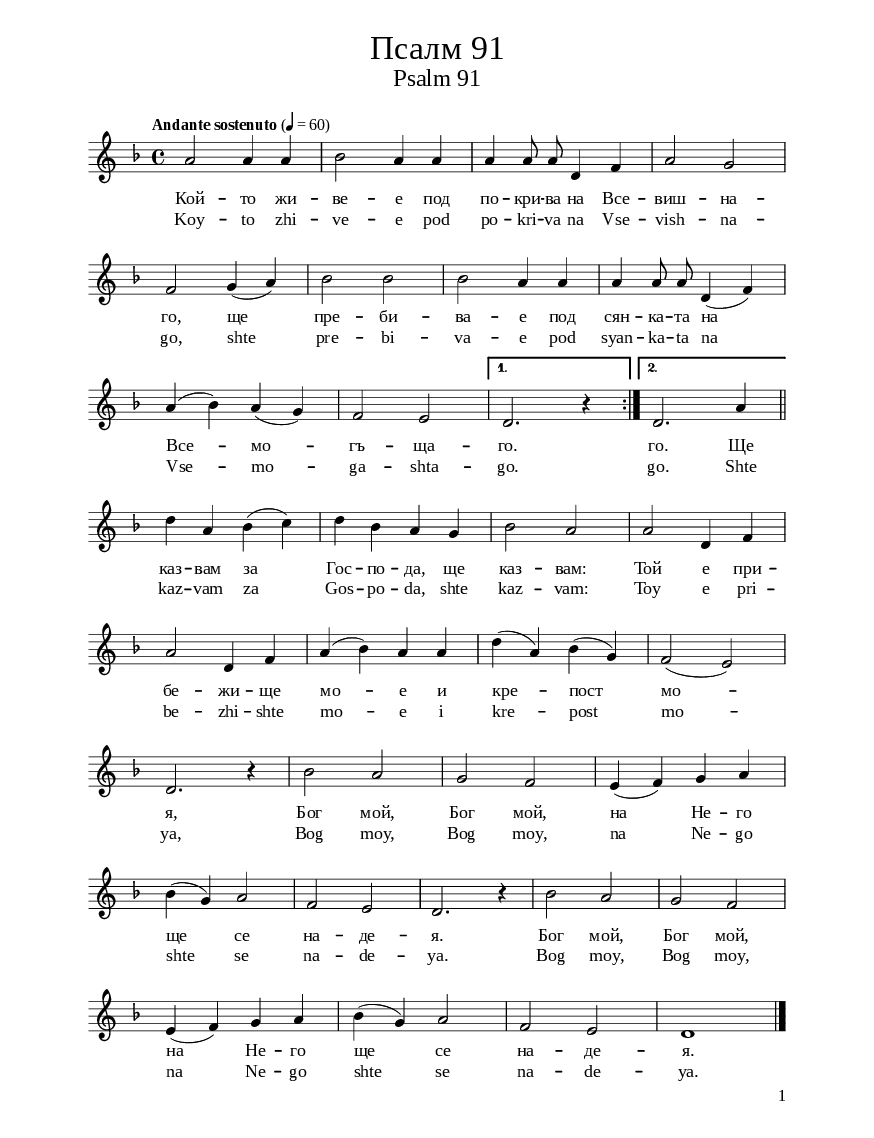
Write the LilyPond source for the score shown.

\version "2.22.1"

% include paper part and global functions
\include "include/globals.ily"

\bookpart {
  \include "include/bookpart-paper.ily"
  \score {
    \include "include/score-layout.ily"

    \new Voice \relative a' {
      \clef treble
      \key d \minor
      \time 4/4
      \tempoFunc "Andante sostenuto" 4 "60"
      \repeat volta 2 {
        a2 a4 a4 | bes2 a4 a4 |  a4 \autoBeamOff a8 a8 d,4 f4 |  a2 g2 |\break
        f2 g4 ( a4 ) | bes2 bes2 | bes2 a4 a4 | a4 a8 a8 d,4 ( f4 ) | \break
        a4 ( bes4 ) a4 ( g4 ) |  f2 e2 |
      }
      \alternative {
        { d2. r4 | }
        { d2. a'4 | \bar "||" \break }
      }

      d4 a4 bes4 ( c4 ) | d4 bes4 a4 g4 | bes2 a2 | a2 d,4 f4 | \break
      a2 d,4 f4 | a4 ( bes4 ) a4 a4 | d4 ( a4 ) bes4 ( g4 ) | f2 ( e2 ) | \break
      d2. r4 | bes'2 a2 | g2 f2 |  e4 ( f4 ) g4 a4 | \break
      bes4 ( g4 ) a2 | f2 e2 | d2. r4 | bes'2 a2 | g2 f2 | \break
      e4 ( f4 ) g4 a4 | bes4 ( g4 ) a2 | f2 e2 | d1| \bar "|." \break
    }

    \addlyrics {
      Кой -- то жи -- ве -- е под по -- кри -- ва на Все -- виш -- на --
      го, ще пре -- би -- ва -- е под сян -- ка -- та на
      Все -- мо -- гъ -- ща -- го. го. Ще
      каз -- вам за Гос -- по -- да, ще каз -- вам: Той е при --
      бе -- жи -- ще мо -- е и кре -- пост мо --
      я, Бог мой, Бог мой, на Не -- го
      ще се на -- де -- я. Бог мой, Бог мой,
      на Не -- го ще се на -- де -- я.
    }

    \addlyrics {
      Koy -- to zhi -- ve -- e pod po -- kri -- va na Vse -- vish -- na --
      go, shte pre -- bi -- va -- e pod syan -- ka -- ta na
      Vse -- mo -- ga -- shta -- go. go. Shte
      kaz -- vam za Gos -- po -- da, shte kaz -- vam: Toy e pri --
      be -- zhi -- shte mo -- e i kre -- post mo --
      ya, Bog moy, Bog moy, na Ne -- go
      shte se na -- de -- ya. Bog moy, Bog moy,
      na Ne -- go shte se na -- de -- ya.
    }


    \header {
      title = \titleFunc "Псалм 91" "Psalm 91"
    }

    \midi{}

  } % score



  % include foreign translation(s) of the song
  \version "2.22.1"

\markup \fill-line { \fontsize #deTitleFontSize "Psalm 91" }
\markup \null
\markup \null
\markup \fontsize #deCoupletFontSize {
  \hspace #10
  \override #`(baseline-skip . ,deCoupletBaselineSkip)

  \column {
    \line { " " }
     
      \line { " "Wer im Schutz des Höchsten wohnt, }
 
 \line { " "bleibt im Schatten des Allmächtigen.}
 
 \line { " "Ich sage zum Herrn:}
 
 \line { " "Meine Zuflucht und meine Burg, mein Gott, }
     
   \line {  " "ich vertraue auf Ihn! }       
     
           }
       
    }    


} % bookpart
